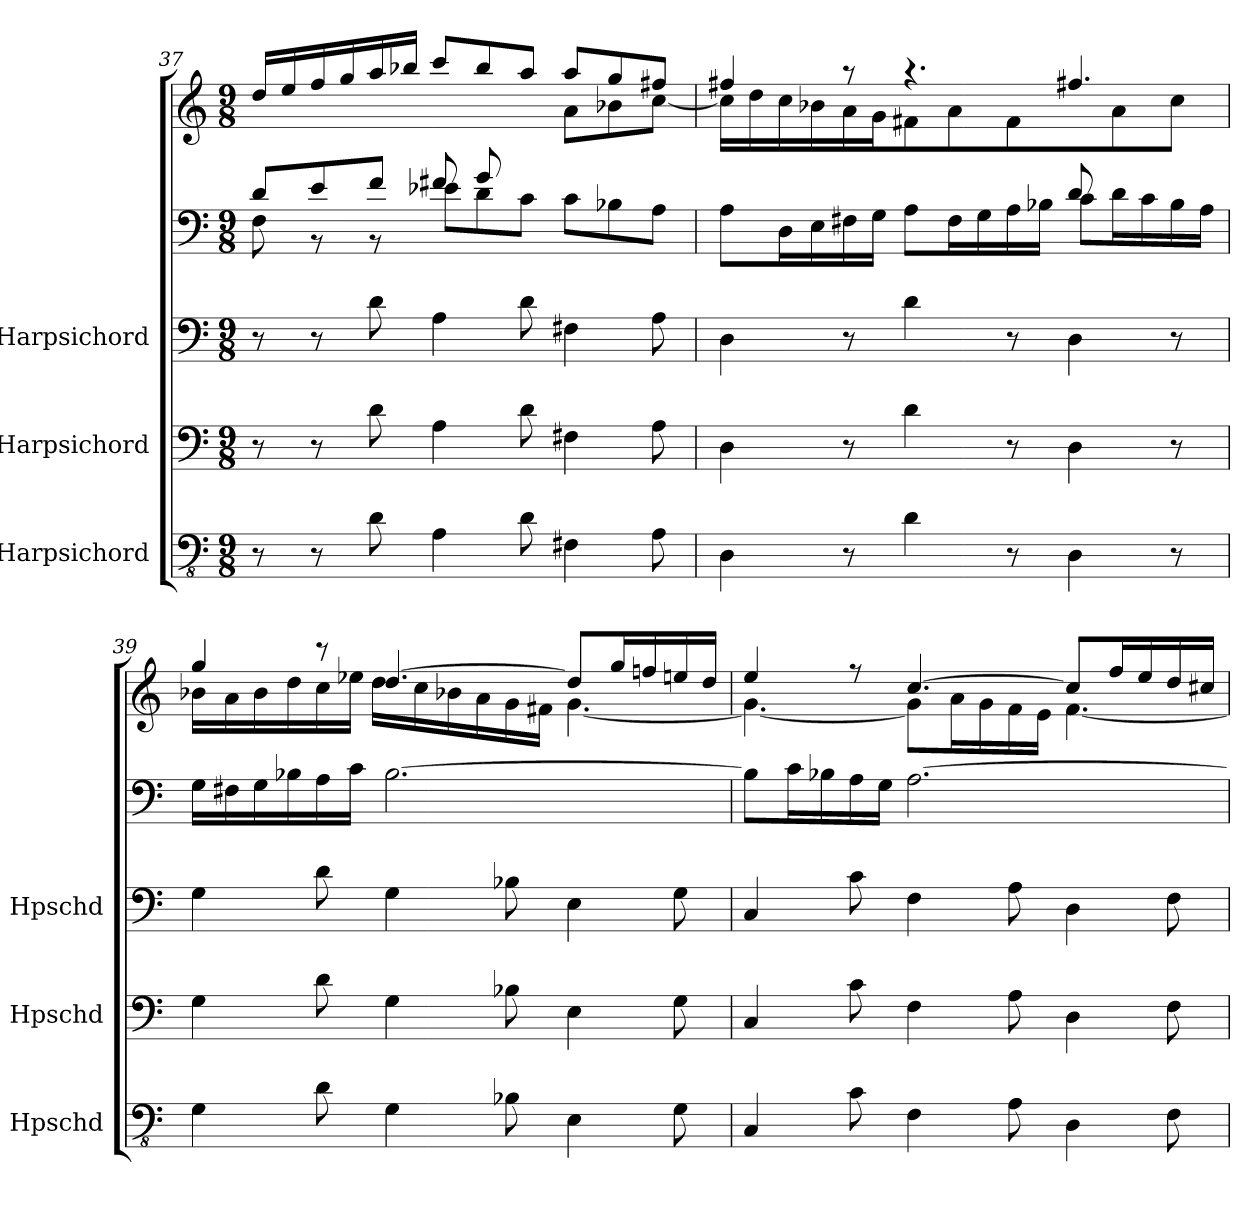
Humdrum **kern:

**kern	**kern	**kern	**kern	**kern
*part3	*part2	*part1	*part1	*part1
*staff5	*staff4	*staff3	*staff2	*staff1
*I"Harpsichord	*I"Harpsichord	*I"Harpsichord	*	*
*I'Hpschd	*I'Hpschd	*I'Hpschd	*	*
*clefFv4	*clefF4	*clefF4	*clefF4	*clefG2
*k[]	*k[]	*k[]	*k[]	*k[]
*M9/8	*M9/8	*M9/8	*M9/8	*M9/8
=37	=37	=37	=37	=37
*	*	*	*^	*^
8r	8r	8r	8d/L	8F\	16dd/LL	8ryy
.	.	.	.	.	16ee/	.
*	*	*	*	*	*v	*v
8r	8r	8r	8e/	8r	16ff/
.	.	.	.	.	16gg/
8D\	8d\	8d\	8f/J	8r	16aa/
.	.	.	.	.	16bb-X/JJ
4AA\	4A\	4A\	8f#X/L	8e-X\L	8ccc/L
.	.	.	8g/	8d\	8bb-/
*	*	*	*	*	*^
8D\	8d\	8d\	2ryy	8c\J	8aa/J	8a\J
4FF#X\	4F#X\	4F#X\	.	8c\L	8aa/L	8a\L
.	.	.	.	8B-X\	8gg/	8b-X\
8AA\	8A\	8A\	.	8A\J	8ff#X/J	[8cc\J
=38	=38	=38	=38	=38	=38	=38
4DD\	4D\	4D\	2.ryy	8A\L	4ff#X/	16cc\LL]
.	.	.	.	.	.	16dd\
.	.	.	.	16D\L	.	16cc\
.	.	.	.	16E\	.	16b-X\
8r	8r	8r	.	16F#X\	8r	16a\
.	.	.	.	16G\JJ	.	16g\JJ
4D\	4d\	4d\	.	8A\L	4.r	8f#X\L
.	.	.	.	16F#\L	.	8a\
.	.	.	.	16G\	.	.
8r	8r	8r	.	16A\	.	8f#\J
.	.	.	.	16B-X\JJ	.	.
4DD\	4D\	4D\	8d/L	8c\L	4.ff#X/	8ryy
.	.	.	4ryy	16d\L	.	8a\
.	.	.	.	16c\	.	.
8r	8r	8r	.	16B-\	.	8cc\J
.	.	.	.	16A\JJ	.	.
*	*	*	*v	*v	*	*
!!LO:PB:g=z	!!
=39	=39	=39	=39	=39	=39
4GG\	4G\	4G\	16G\LL	4gg/	16b-X\LL
.	.	.	16F#X\	.	16a\
.	.	.	16G\	.	16b-\
.	.	.	16B-X\	.	16dd\
8D\	8d\	8d\	16A\	8r	16cc\
.	.	.	16c\JJ	.	16ee-X\JJ
4GG\	4G\	4G\	[2.B-\	[4.dd/	16dd\LL
.	.	.	.	.	16cc\
.	.	.	.	.	16b-X\
.	.	.	.	.	16a\
8BB-X\	8B-X\	8B-X\	.	.	16g\
.	.	.	.	.	16f#X\JJ
4EE\	4E\	4E\	.	8dd/L]	[4.g\
.	.	.	.	16gg/L	.
.	.	.	.	16ffn/	.
8GG\	8G\	8G\	.	16een/	.
.	.	.	.	16dd/JJ	.
=40	=40	=40	=40	=40	=40
4CC/	4C/	4C/	8B-\L]	4ee/	4.g\_
.	.	.	16c\L	.	.
.	.	.	16B-X\	.	.
8C\	8c\	8c\	16A\	8r	.
.	.	.	16G\JJ	.	.
4FF\	4F\	4F\	[2.A\	[4.cc/	8g\L]
.	.	.	.	.	16a\L
.	.	.	.	.	16g\
8AA\	8A\	8A\	.	.	16f\
.	.	.	.	.	16e\JJ
4DD\	4D\	4D\	.	8cc/L]	[4.f\
.	.	.	.	16ff/L	.
.	.	.	.	16ee/	.
8FF\	8F\	8F\	.	16dd/	.
.	.	.	.	16cc#X/JJ	.
*	*	*	*	*v	*v
=	=	=	=	=
*-	*-	*-	*-	*-
